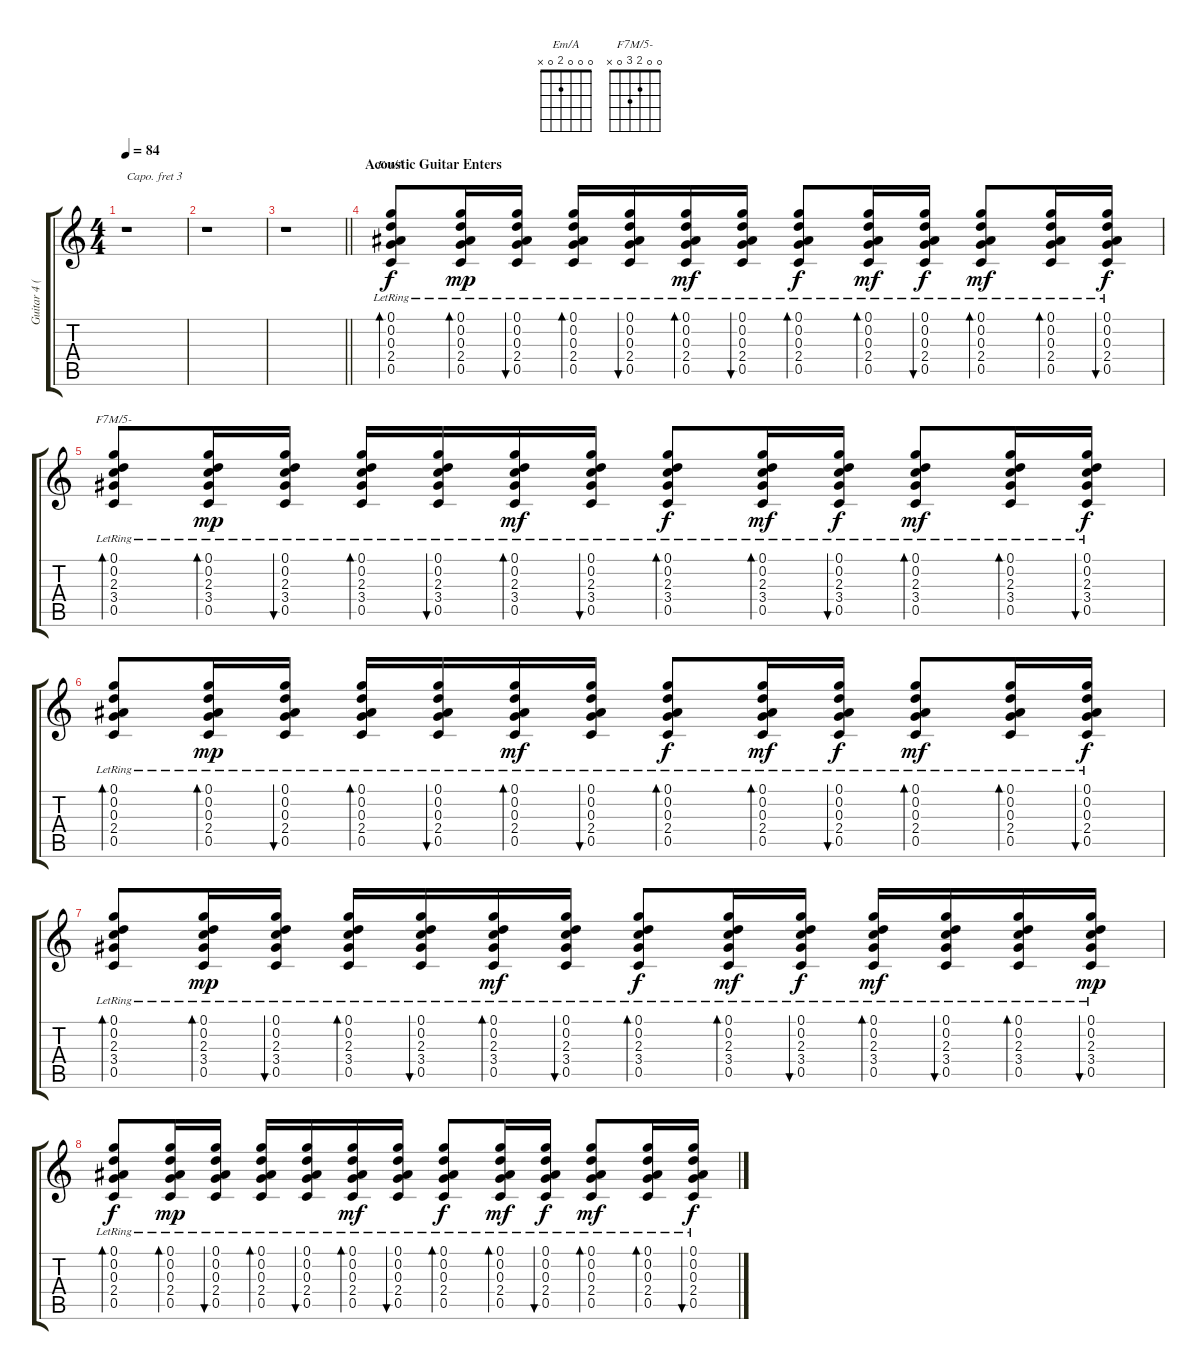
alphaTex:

\track ("Guitar 4 (Acoustic w/ Capo on 3rd Fret)" "Guitar 4 (") {instrument acousticguitarsteel}
\staff {score tabs}
\capo 3
\tuning (E4 B3 G3 D3 A2 E2) {hide}
\chord ("Em/A" 0 0 0 2 0 x)
\chord ("F7M/5-" 0 0 2 3 0 x)
\ts (4 4)
\tempo 84
\clef g2
\ks c
r.1{dy f} |
r.1 |
\barLineRight lightlight
r.1 |
\section ("" "Acoustic Guitar Enters")
(0.1{lr} 0.2{lr} 0.3{lr} 2.4{lr} 0.5{lr}).8{bd 60 ch "Em/A"} (0.1{lr} 0.2{lr} 0.3{lr} 2.4{lr} 0.5{lr}).16{bd 30 dy mp} (0.1{lr} 0.2{lr} 0.3{lr} 2.4{lr} 0.5{lr}).16{bu 30} (0.1{lr} 0.2{lr} 0.3{lr} 2.4{lr} 0.5{lr}).16{bd 30} (0.1{lr} 0.2{lr} 0.3{lr} 2.4{lr} 0.5{lr}).16{bu 30} (0.1{lr} 0.2{lr} 0.3{lr} 2.4{lr} 0.5{lr}).16{bd 30 dy mf} (0.1{lr} 0.2{lr} 0.3{lr} 2.4{lr} 0.5{lr}).16{bu 30} (0.1{lr} 0.2{lr} 0.3{lr} 2.4{lr} 0.5{lr}).8{bd 30 dy f} (0.1{lr} 0.2{lr} 0.3{lr} 2.4{lr} 0.5{lr}).16{bd 30 dy mf} (0.1{lr} 0.2{lr} 0.3{lr} 2.4{lr} 0.5{lr}).16{bu 30 dy f} (0.1{lr} 0.2{lr} 0.3{lr} 2.4{lr} 0.5{lr}).8{bd 30 dy mf} (0.1{lr} 0.2{lr} 0.3{lr} 2.4{lr} 0.5{lr}).16{bd 30} (0.1{lr} 0.2{lr} 0.3{lr} 2.4{lr} 0.5{lr}).16{bu 30 dy f} |
(0.1{lr} 0.2{lr} 2.3{lr} 3.4{lr} 0.5{lr}).8{bd 60 ch "F7M/5-"} (0.1{lr} 0.2{lr} 2.3{lr} 3.4{lr} 0.5{lr}).16{bd 30 dy mp} (0.1{lr} 0.2{lr} 2.3{lr} 3.4{lr} 0.5{lr}).16{bu 30} (0.1{lr} 0.2{lr} 2.3{lr} 3.4{lr} 0.5{lr}).16{bd 30} (0.1{lr} 0.2{lr} 2.3{lr} 3.4{lr} 0.5{lr}).16{bu 30} (0.1{lr} 0.2{lr} 2.3{lr} 3.4{lr} 0.5{lr}).16{bd 30 dy mf} (0.1{lr} 0.2{lr} 2.3{lr} 3.4{lr} 0.5{lr}).16{bu 30} (0.1{lr} 0.2{lr} 2.3{lr} 3.4{lr} 0.5{lr}).8{bd 30 dy f} (0.1{lr} 0.2{lr} 2.3{lr} 3.4{lr} 0.5{lr}).16{bd 30 dy mf} (0.1{lr} 0.2{lr} 2.3{lr} 3.4{lr} 0.5{lr}).16{bu 30 dy f} (0.1{lr} 0.2{lr} 2.3{lr} 3.4{lr} 0.5{lr}).8{bd 30 dy mf} (0.1{lr} 0.2{lr} 2.3{lr} 3.4{lr} 0.5{lr}).16{bd 30} (0.1{lr} 0.2{lr} 2.3{lr} 3.4{lr} 0.5{lr}).16{bu 30 dy f} |
(0.1{lr} 0.2{lr} 0.3{lr} 2.4{lr} 0.5{lr}).8{bd 60} (0.1{lr} 0.2{lr} 0.3{lr} 2.4{lr} 0.5{lr}).16{bd 30 dy mp} (0.1{lr} 0.2{lr} 0.3{lr} 2.4{lr} 0.5{lr}).16{bu 30} (0.1{lr} 0.2{lr} 0.3{lr} 2.4{lr} 0.5{lr}).16{bd 30} (0.1{lr} 0.2{lr} 0.3{lr} 2.4{lr} 0.5{lr}).16{bu 30} (0.1{lr} 0.2{lr} 0.3{lr} 2.4{lr} 0.5{lr}).16{bd 30 dy mf} (0.1{lr} 0.2{lr} 0.3{lr} 2.4{lr} 0.5{lr}).16{bu 30} (0.1{lr} 0.2{lr} 0.3{lr} 2.4{lr} 0.5{lr}).8{bd 30 dy f} (0.1{lr} 0.2{lr} 0.3{lr} 2.4{lr} 0.5{lr}).16{bd 30 dy mf} (0.1{lr} 0.2{lr} 0.3{lr} 2.4{lr} 0.5{lr}).16{bu 30 dy f} (0.1{lr} 0.2{lr} 0.3{lr} 2.4{lr} 0.5{lr}).8{bd 30 dy mf} (0.1{lr} 0.2{lr} 0.3{lr} 2.4{lr} 0.5{lr}).16{bd 30} (0.1{lr} 0.2{lr} 0.3{lr} 2.4{lr} 0.5{lr}).16{bu 30 dy f} |
(0.1{lr} 0.2{lr} 2.3{lr} 3.4{lr} 0.5{lr}).8{bd 60} (0.1{lr} 0.2{lr} 2.3{lr} 3.4{lr} 0.5{lr}).16{bd 30 dy mp} (0.1{lr} 0.2{lr} 2.3{lr} 3.4{lr} 0.5{lr}).16{bu 30} (0.1{lr} 0.2{lr} 2.3{lr} 3.4{lr} 0.5{lr}).16{bd 30} (0.1{lr} 0.2{lr} 2.3{lr} 3.4{lr} 0.5{lr}).16{bu 30} (0.1{lr} 0.2{lr} 2.3{lr} 3.4{lr} 0.5{lr}).16{bd 30 dy mf} (0.1{lr} 0.2{lr} 2.3{lr} 3.4{lr} 0.5{lr}).16{bu 30} (0.1{lr} 0.2{lr} 2.3{lr} 3.4{lr} 0.5{lr}).8{bd 30 dy f} (0.1{lr} 0.2{lr} 2.3{lr} 3.4{lr} 0.5{lr}).16{bd 30 dy mf} (0.1{lr} 0.2{lr} 2.3{lr} 3.4{lr} 0.5{lr}).16{bu 30 dy f} (0.1{lr} 0.2{lr} 2.3{lr} 3.4{lr} 0.5{lr}).16{bd 30 dy mf} (0.1{lr} 0.2{lr} 2.3{lr} 3.4{lr} 0.5{lr}).16{bu 30} (0.1{lr} 0.2{lr} 2.3{lr} 3.4{lr} 0.5{lr}).16{bd 30} (0.1{lr} 0.2{lr} 2.3{lr} 3.4{lr} 0.5{lr}).16{bu 30 dy mp} |
(0.1{lr} 0.2{lr} 0.3{lr} 2.4{lr} 0.5{lr}).8{bd 60 dy f} (0.1{lr} 0.2{lr} 0.3{lr} 2.4{lr} 0.5{lr}).16{bd 30 dy mp} (0.1{lr} 0.2{lr} 0.3{lr} 2.4{lr} 0.5{lr}).16{bu 30} (0.1{lr} 0.2{lr} 0.3{lr} 2.4{lr} 0.5{lr}).16{bd 30} (0.1{lr} 0.2{lr} 0.3{lr} 2.4{lr} 0.5{lr}).16{bu 30} (0.1{lr} 0.2{lr} 0.3{lr} 2.4{lr} 0.5{lr}).16{bd 30 dy mf} (0.1{lr} 0.2{lr} 0.3{lr} 2.4{lr} 0.5{lr}).16{bu 30} (0.1{lr} 0.2{lr} 0.3{lr} 2.4{lr} 0.5{lr}).8{bd 30 dy f} (0.1{lr} 0.2{lr} 0.3{lr} 2.4{lr} 0.5{lr}).16{bd 30 dy mf} (0.1{lr} 0.2{lr} 0.3{lr} 2.4{lr} 0.5{lr}).16{bu 30 dy f} (0.1{lr} 0.2{lr} 0.3{lr} 2.4{lr} 0.5{lr}).8{bd 30 dy mf} (0.1{lr} 0.2{lr} 0.3{lr} 2.4{lr} 0.5{lr}).16{bd 30} (0.1{lr} 0.2{lr} 0.3{lr} 2.4{lr} 0.5{lr}).16{bu 30 dy f}
